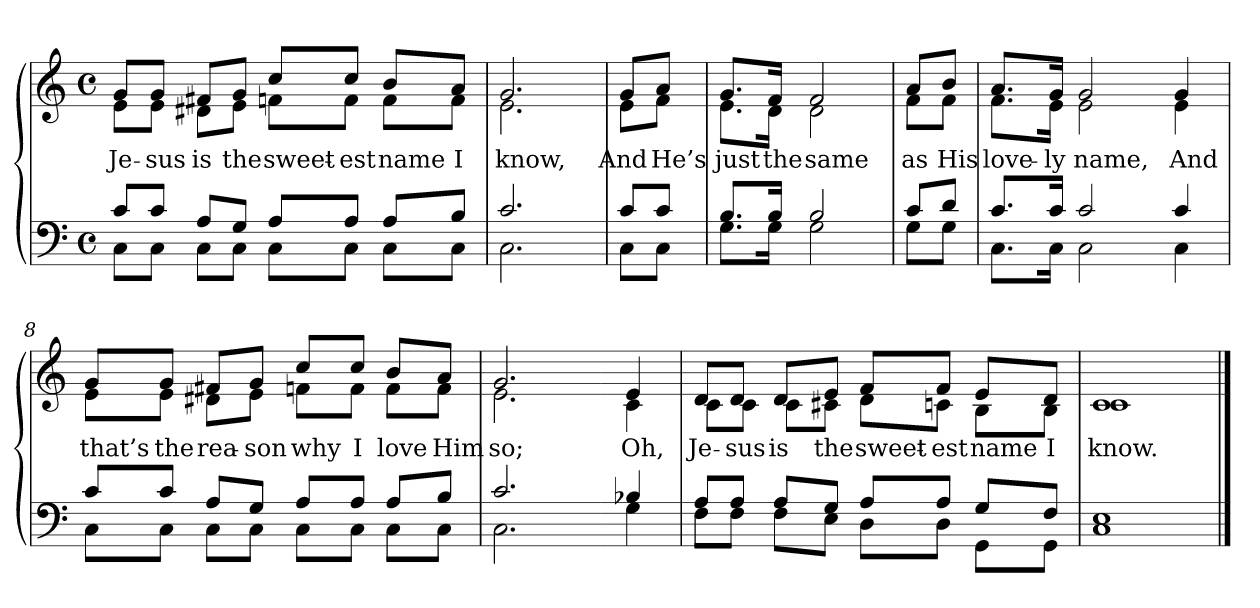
**kern	**kern	**text
*part2	*part1	*part1
*staff2	*staff1	*staff1
*clefF4	*clefG2	*
*k[]	*k[]	*
*M4/4	*M4/4	*
*met(c)	*met(c)	*
=1	=1	=1
*^	*	*
!	!	!LO:TX:b:i:t=Verse	!
!	!	!	!LO:LY:b
*	*	*^	*
8c/L	8C\L	8g/L	8e\L	Je-
!	!	!	!	!LO:LY:b
8c/J	8C\J	8g/J	8e\J	-sus
!	!	!	!	!LO:LY:b
8A/L	8C\L	8f#X/L	8d#X\L	is
!	!	!	!	!LO:LY:b
8G/J	8C\J	8g/J	8e\J	the
!	!	!	!	!LO:LY:b
8A/L	8C\L	8cc/L	8fn\L	sweet-
!	!	!	!	!LO:LY:b
8A/J	8C\J	8cc/J	8f\J	-est
!	!	!	!	!LO:LY:b
8A/L	8C\L	8b/L	8f\L	name
!	!	!	!	!LO:LY:b
8B/J	8C\J	8a/J	8f\J	I
=2	=2	=2	=2	=2
!	!	!	!	!LO:LY:b
2.c/	2.C\	2.g/	2.e\	know,
!!LO:LB:g=z	!!
=3	=3	=3	=3	=3
!	!	!	!	!LO:LY:b
8c/L	8C\L	8g/L	8e\L	And
!	!	!	!	!LO:LY:b
8c/J	8C\J	8a/J	8f\J	He’s
=4	=4	=4	=4	=4
!	!	!	!	!LO:LY:b
8.B/L	8.G\L	8.g/L	8.e\L	just
!	!	!	!	!LO:LY:b
16B/Jk	16G\Jk	16f/Jk	16d\Jk	the
!	!	!	!	!LO:LY:b
2B/	2G\	2f/	2d\	same
=5	=5	=5	=5	=5
!	!	!	!	!LO:LY:b
8c/L	8G\L	8a/L	8f\L	as
!	!	!	!	!LO:LY:b
8d/J	8G\J	8b/J	8f\J	His
=6	=6	=6	=6	=6
!	!	!	!	!LO:LY:b
8.c/L	8.C\L	8.a/L	8.f\L	love-
!	!	!	!	!LO:LY:b
16c/Jk	16C\Jk	16g/Jk	16e\Jk	-ly
!	!	!	!	!LO:LY:b
2c/	2C\	2g/	2e\	name,
!!LO:LB:g=z	!!
=7-	=7-	=7-	=7-	=7-
!	!	!	!	!LO:LY:b
4c/	4C\	4g/	4e\	And
=8	=8	=8	=8	=8
!	!	!	!	!LO:LY:b
8c/L	8C\L	8g/L	8e\L	that’s
!	!	!	!	!LO:LY:b
8c/J	8C\J	8g/J	8e\J	the
!	!	!	!	!LO:LY:b
8A/L	8C\L	8f#X/L	8d#X\L	rea-
!	!	!	!	!LO:LY:b
8G/J	8C\J	8g/J	8e\J	-son
!	!	!	!	!LO:LY:b
8A/L	8C\L	8cc/L	8fn\L	why
!	!	!	!	!LO:LY:b
8A/J	8C\J	8cc/J	8f\J	I
!	!	!	!	!LO:LY:b
8A/L	8C\L	8b/L	8f\L	love
!	!	!	!	!LO:LY:b
8B/J	8C\J	8a/J	8f\J	Him
=9	=9	=9	=9	=9
!	!	!	!	!LO:LY:b
2.c/	2.C\	2.g/	2.e\	so;
!!LO:LB:g=z	!!
=10-	=10-	=10-	=10-	=10-
!	!	!	!	!LO:LY:b
4B-X/	4G\	4e/	4c\	Oh,
=11	=11	=11	=11	=11
!	!	!	!	!LO:LY:b
8A/L	8F\L	8d/L	8c\L	Je-
!	!	!	!	!LO:LY:b
8A/J	8F\J	8d/J	8c\J	-sus
!	!	!	!	!LO:LY:b
8A/L	8F\L	8d/L	8c\L	is
!	!	!	!	!LO:LY:b
8G/J	8E\J	8e/J	8c#X\J	the
!	!	!	!	!LO:LY:b
8A/L	8D\L	8f/L	8d\L	sweet-
!	!	!	!	!LO:LY:b
8A/J	8D\J	8f/J	8cn\J	-est
!	!	!	!	!LO:LY:b
8G/L	8GG\L	8e/L	8B\L	name
!	!	!	!	!LO:LY:b
8F/J	8GG\J	8d/J	8B\J	I
=12	=12	=12	=12	=12
!	!	!	!	!LO:LY:b
1E	1C	1c	1c	know.
*v	*v	*	*	*
*	*v	*v	*
==	==	==
*-	*-	*-
